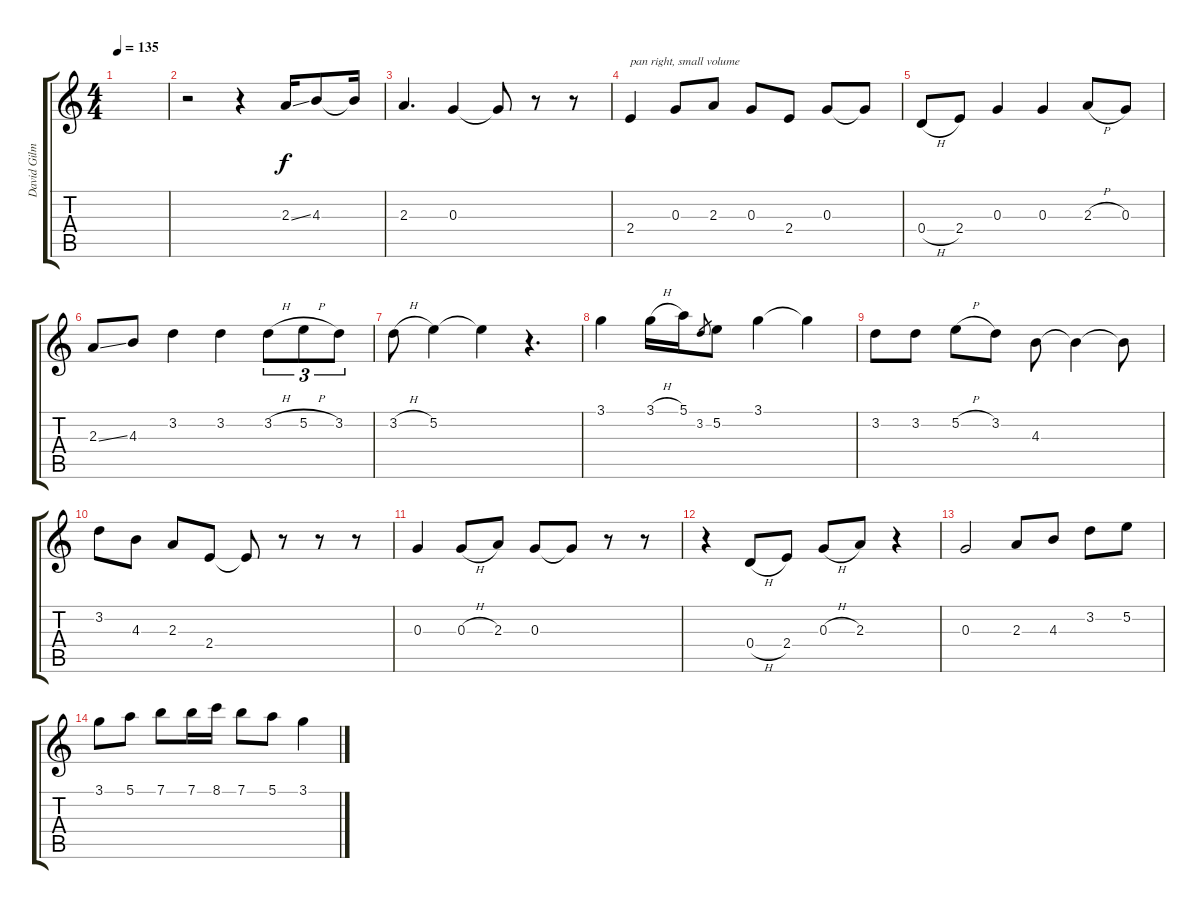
\track ("David Gilmor" "David Gilm") {instrument acousticguitarsteel}
\staff {score tabs}
\tuning (E4 B3 G3 D3 A2 E2) {hide}
\ts (4 4)
\tempo 135
\clef g2
\ks c
|
r.2 r.4 2.3{ss}.16 4.3.8 4.3{t}.16 |
2.3.4{d} 0.3.4 0.3{t}.8 r.8 r.8 |
2.4.4{txt "pan right, small volume" volume 10 balance 11} 0.3.8 2.3.8 0.3.8 2.4.8 0.3.8 0.3{t}.8 |
0.4{h}.8{volume 16 balance 8} 2.4.8 0.3.4 0.3.4 2.3{h}.8 0.3.8 |
2.3{ss}.8 4.3.8 3.2.4 3.2.4 3.2{h}.8{tu (3 2)} 5.2{h}.8{tu (3 2)} 3.2.8{tu (3 2)} |
3.2{h}.8 5.2.4 5.2{t}.4 r.4{d} |
3.1.4{volume 12} 3.1{h}.16 5.1.16 3.2.8{gr} 5.2.8 3.1.4 3.1{t}.4 |
3.2.8 3.2.8 5.2{h}.8 3.2.8 4.3.8 4.3{t}.4 4.3{t}.8 |
3.2.8 4.3.8 2.3.8 2.4.8 2.4{t}.8 r.8 r.8 r.8 |
0.3.4 0.3{h}.8 2.3.8 0.3.8 0.3{t}.8 r.8 r.8 |
r.4 0.4{h}.8 2.4.8 0.3{h}.8 2.3.8 r.4 |
0.3.2 2.3.8 4.3.8 3.2.8 5.2.8 |
3.1.8 5.1.8 7.1.8 7.1.16 8.1.16 7.1.8 5.1.8 3.1.4
